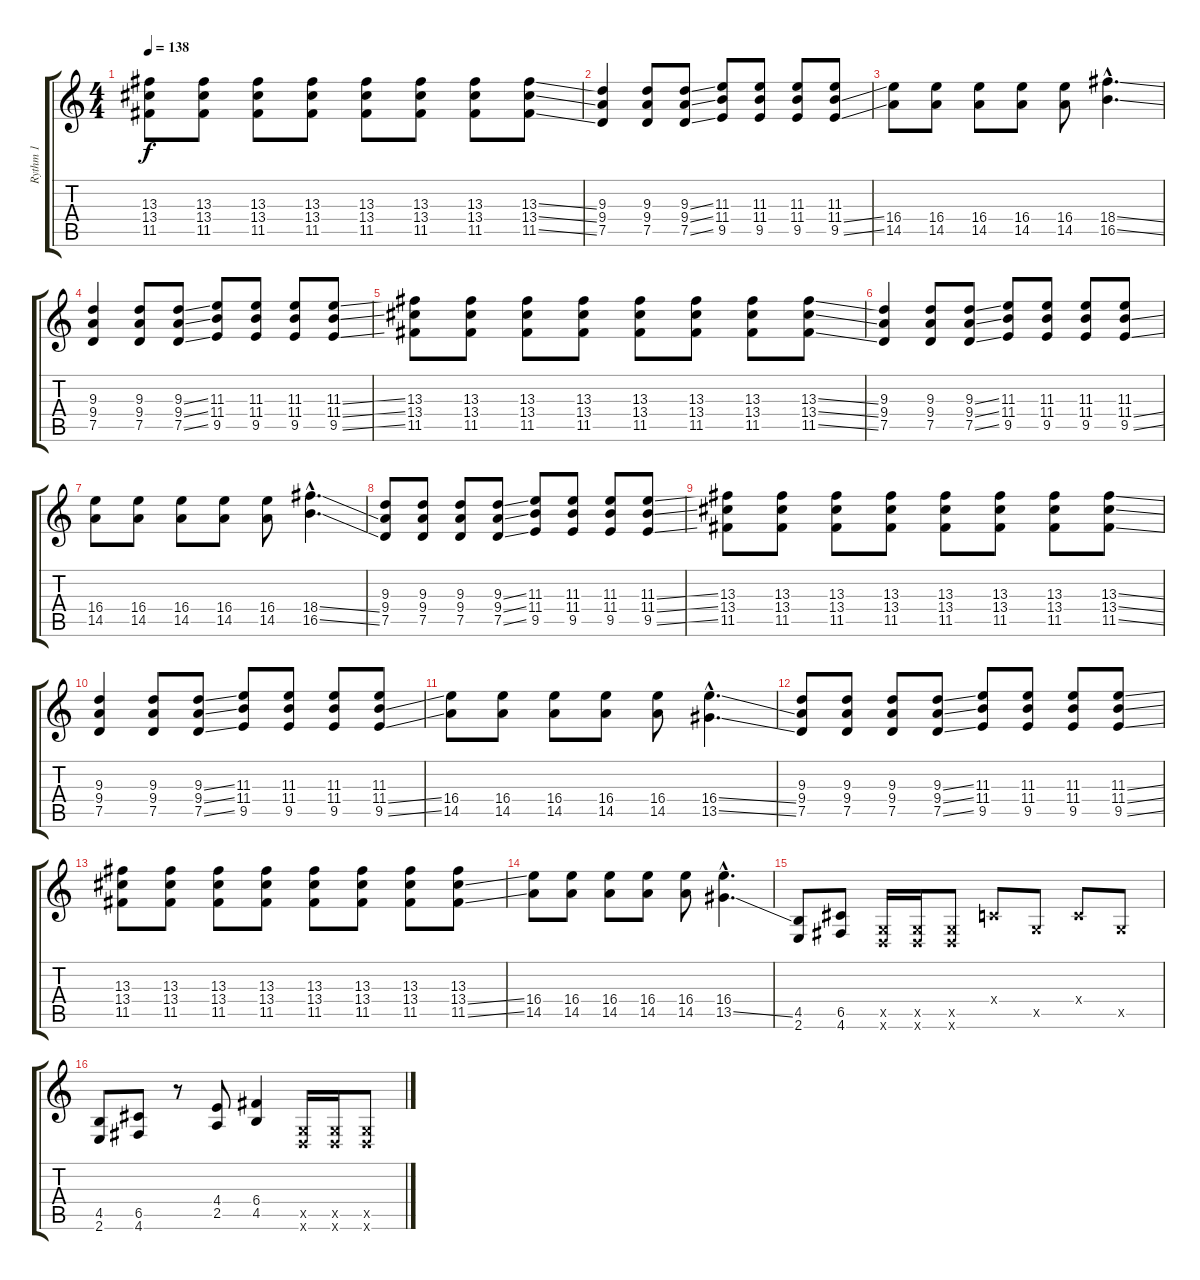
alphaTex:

\track ("Rythm 1" "Rythm 1") {instrument distortionguitar}
\staff {score tabs}
\tuning (D4 A3 F3 C3 G2 D2) {hide}
\ts (4 4)
\tempo 138
\clef g2
\ks c
(13.3 13.4 11.5).8{dy f} (13.3 13.4 11.5).8 (13.3 13.4 11.5).8 (13.3 13.4 11.5).8 (13.3 13.4 11.5).8 (13.3 13.4 11.5).8 (13.3 13.4 11.5).8 (13.3{ss} 13.4{ss} 11.5{ss}).8 |
(9.3 9.4 7.5).4 (9.3 9.4 7.5).8 (9.3{ss} 9.4{ss} 7.5{ss}).8 (11.3 11.4 9.5).8 (11.3 11.4 9.5).8 (11.3 11.4 9.5).8 (11.3 11.4{ss} 9.5{ss}).8 |
(16.4 14.5).8 (16.4 14.5).8 (16.4 14.5).8 (16.4 14.5).8 (16.4 14.5).8 (18.4{ss hac} 16.5{ss hac}).4{d} |
(9.3 9.4 7.5).4 (9.3 9.4 7.5).8 (9.3{ss} 9.4{ss} 7.5{ss}).8 (11.3 11.4 9.5).8 (11.3 11.4 9.5).8 (11.3 11.4 9.5).8 (11.3{ss} 11.4{ss} 9.5{ss}).8 |
(13.3 13.4 11.5).8 (13.3 13.4 11.5).8 (13.3 13.4 11.5).8 (13.3 13.4 11.5).8 (13.3 13.4 11.5).8 (13.3 13.4 11.5).8 (13.3 13.4 11.5).8 (13.3{ss} 13.4{ss} 11.5{ss}).8 |
(9.3 9.4 7.5).4 (9.3 9.4 7.5).8 (9.3{ss} 9.4{ss} 7.5{ss}).8 (11.3 11.4 9.5).8 (11.3 11.4 9.5).8 (11.3 11.4 9.5).8 (11.3 11.4{ss} 9.5{ss}).8 |
(16.4 14.5).8 (16.4 14.5).8 (16.4 14.5).8 (16.4 14.5).8 (16.4 14.5).8 (18.4{ss hac} 16.5{ss hac}).4{d} |
(9.3 9.4 7.5).8 (9.3 9.4 7.5).8 (9.3 9.4 7.5).8 (9.3{ss} 9.4{ss} 7.5{ss}).8 (11.3 11.4 9.5).8 (11.3 11.4 9.5).8 (11.3 11.4 9.5).8 (11.3{ss} 11.4{ss} 9.5{ss}).8 |
(13.3 13.4 11.5).8 (13.3 13.4 11.5).8 (13.3 13.4 11.5).8 (13.3 13.4 11.5).8 (13.3 13.4 11.5).8 (13.3 13.4 11.5).8 (13.3 13.4 11.5).8 (13.3{ss} 13.4{ss} 11.5{ss}).8 |
(9.3 9.4 7.5).4 (9.3 9.4 7.5).8 (9.3{ss} 9.4{ss} 7.5{ss}).8 (11.3 11.4 9.5).8 (11.3 11.4 9.5).8 (11.3 11.4 9.5).8 (11.3 11.4{ss} 9.5{ss}).8 |
(16.4 14.5).8 (16.4 14.5).8 (16.4 14.5).8 (16.4 14.5).8 (16.4 14.5).8 (16.4{ss hac} 13.5{ss hac}).4{d} |
(9.3 9.4 7.5).8 (9.3 9.4 7.5).8 (9.3 9.4 7.5).8 (9.3{ss} 9.4{ss} 7.5{ss}).8 (11.3 11.4 9.5).8 (11.3 11.4 9.5).8 (11.3 11.4 9.5).8 (11.3{ss} 11.4{ss} 9.5{ss}).8 |
(13.3 13.4 11.5).8 (13.3 13.4 11.5).8 (13.3 13.4 11.5).8 (13.3 13.4 11.5).8 (13.3 13.4 11.5).8 (13.3 13.4 11.5).8 (13.3 13.4 11.5).8 (13.3 13.4{ss} 11.5{ss}).8 |
(16.4 14.5).8 (16.4 14.5).8 (16.4 14.5).8 (16.4 14.5).8 (16.4 14.5).8 (16.4{hac} 13.5{ss hac}).4{d} |
(4.5 2.6).8 (6.5 4.6).8 (0.5{x} 0.6{x}).16 (0.5{x} 0.6{x}).16 (0.5{x} 0.6{x}).8 0.4{x}.8 0.5{x}.8 0.4{x}.8 0.5{x}.8 |
(4.5 2.6).8 (6.5 4.6).8 r.8 (4.4 2.5).8 (6.4 4.5).4 (0.5{x} 0.6{x}).16 (0.5{x} 0.6{x}).16 (0.5{x} 0.6{x}).8
